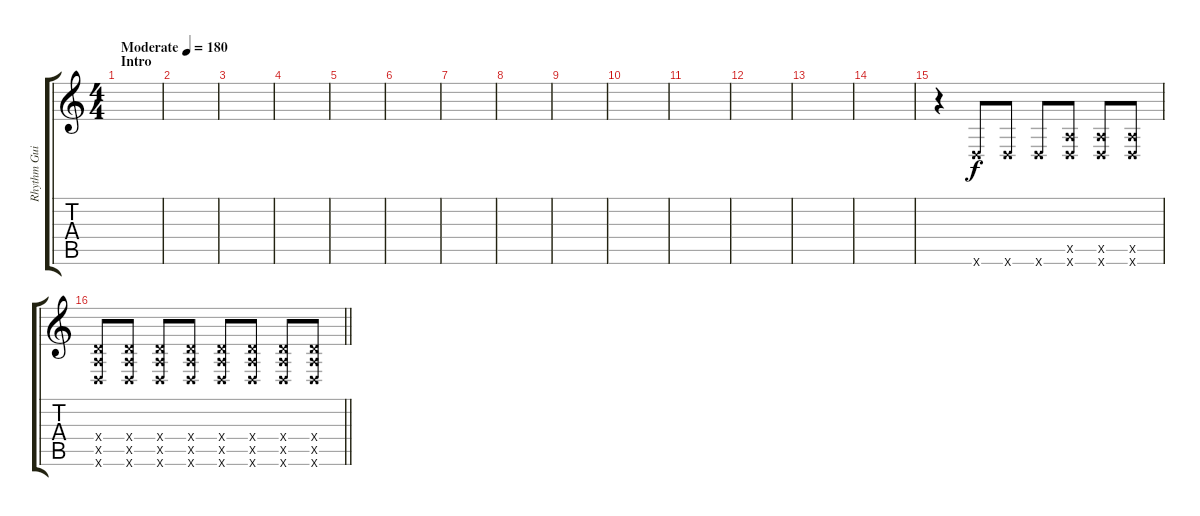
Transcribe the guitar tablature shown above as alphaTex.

\track ("Rhythm Guitar" "Rhythm Gui") {instrument distortionguitar}
\staff {score tabs}
\tuning (E4 B3 G3 D3 A2 D2) {hide}
\ts (4 4)
\section ("" "Intro")
\tempo (180 "Moderate")
\clef g2
\ks c
|
|
|
|
|
|
|
|
|
|
|
|
|
|
r.4 0.6{x}.8 0.6{x}.8 0.6{x}.8 (0.5{x} 0.6{x}).8 (0.5{x} 0.6{x}).8 (0.5{x} 0.6{x}).8 |
\barLineRight lightlight
(0.4{x} 0.5{x} 0.6{x}).8 (0.4{x} 0.5{x} 0.6{x}).8 (0.4{x} 0.5{x} 0.6{x}).8 (0.4{x} 0.5{x} 0.6{x}).8 (0.4{x} 0.5{x} 0.6{x}).8 (0.4{x} 0.5{x} 0.6{x}).8 (0.4{x} 0.5{x} 0.6{x}).8 (0.4{x} 0.5{x} 0.6{x}).8
